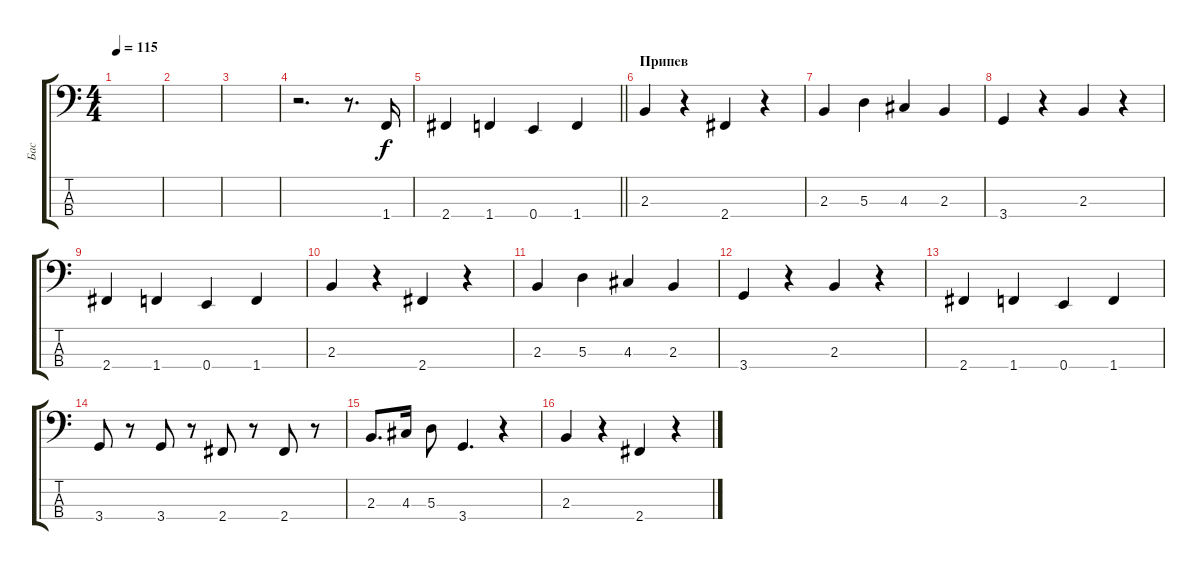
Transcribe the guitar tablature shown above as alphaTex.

\track ("Бас" "Бас") {instrument electricbassfinger}
\staff {score tabs}
\tuning (G2 D2 A1 E1) {hide}
\ts (4 4)
\tempo 115
\clef f4
\ks c
|
|
|
r.2{d} r.8{d} 1.4.16 |
\barLineRight lightlight
2.4.4 1.4.4 0.4.4 1.4.4 |
\section ("" "Припев")
2.3.4 r.4 2.4.4 r.4 |
2.3.4 5.3.4 4.3.4 2.3.4 |
3.4.4 r.4 2.3.4 r.4 |
2.4.4 1.4.4 0.4.4 1.4.4 |
2.3.4 r.4 2.4.4 r.4 |
2.3.4 5.3.4 4.3.4 2.3.4 |
3.4.4 r.4 2.3.4 r.4 |
2.4.4 1.4.4 0.4.4 1.4.4 |
3.4.8 r.8 3.4.8 r.8 2.4.8 r.8 2.4.8 r.8 |
2.3.8{d} 4.3.16 5.3.8 3.4.4{d} r.4 |
2.3.4 r.4 2.4.4 r.4
